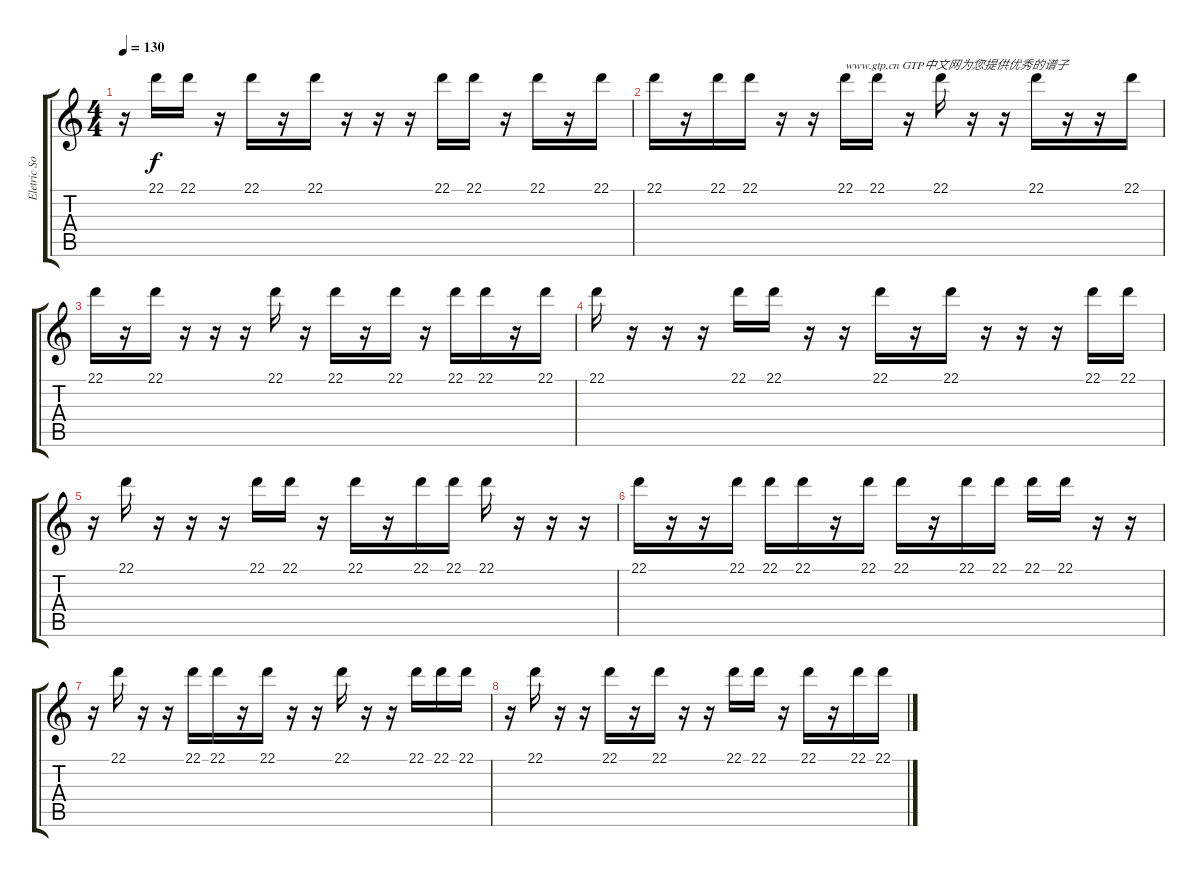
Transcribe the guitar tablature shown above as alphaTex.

\track ("Eletric Sound&Chord" "Eletric So") {instrument electricpiano2}
\staff {score tabs}
\tuning (E4 B3 G3 D3 A2 E2) {hide}
\ts (4 4)
\tempo 130
\clef g2
\ks c
r.16{dy f instrument electricpiano2} 22.1.16 22.1.16 r.16 22.1.16 r.16 22.1.16 r.16 r.16 r.16 22.1.16 22.1.16 r.16 22.1.16 r.16 22.1.16 |
22.1.16 r.16 22.1.16 22.1.16 r.16 r.16 22.1.16{txt "www.gtp.cn GTP中文网为您提供优秀的谱子"} 22.1.16 r.16 22.1.16 r.16 r.16 22.1.16 r.16 r.16 22.1.16 |
22.1.16 r.16 22.1.16 r.16 r.16 r.16 22.1.16 r.16 22.1.16 r.16 22.1.16 r.16 22.1.16 22.1.16 r.16 22.1.16 |
22.1.16 r.16 r.16 r.16 22.1.16 22.1.16 r.16 r.16 22.1.16 r.16 22.1.16 r.16 r.16 r.16 22.1.16 22.1.16 |
r.16 22.1.16 r.16 r.16 r.16 22.1.16 22.1.16 r.16 22.1.16 r.16 22.1.16 22.1.16 22.1.16 r.16 r.16 r.16 |
22.1.16 r.16 r.16 22.1.16 22.1.16 22.1.16 r.16 22.1.16 22.1.16 r.16 22.1.16 22.1.16 22.1.16 22.1.16 r.16 r.16 |
r.16 22.1.16 r.16 r.16 22.1.16 22.1.16 r.16 22.1.16 r.16 r.16 22.1.16 r.16 r.16 22.1.16 22.1.16 22.1.16 |
r.16 22.1.16 r.16 r.16 22.1.16 r.16 22.1.16 r.16 r.16 22.1.16 22.1.16 r.16 22.1.16 r.16 22.1.16 22.1.16
